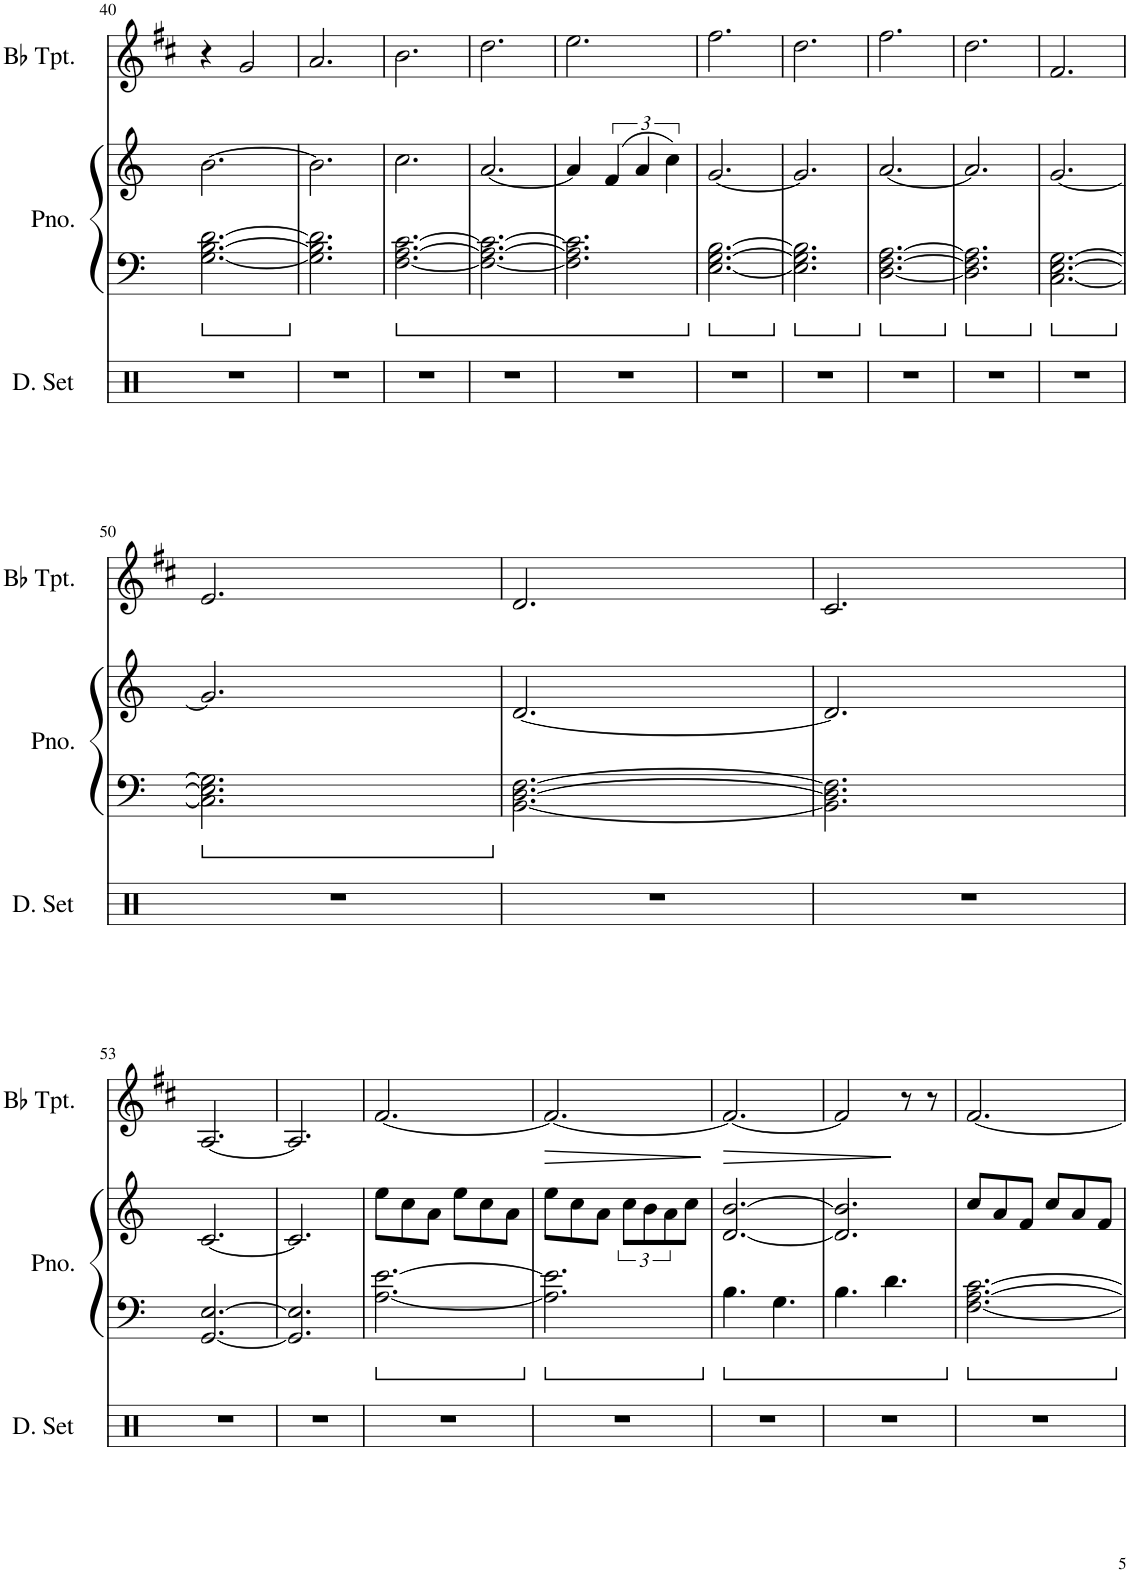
**kern	**kern	**kern	**kern	**dynam
*part3	*part2	*part2	*part1	*part1
*staff4	*staff3	*staff2	*staff1	*staff1
*I"Drumset	*I"Piano	*	*I"Bb Trumpet	*
*I'D. Set	*I'Pno.	*	*I'Bb Tpt.	*
!!LO:PB:g=z
*clefX	*clefF4	*clefG2	*clefG2	*
*	*	*	*Trd1c2	*
*k[]	*k[]	*k[]	*k[f#c#]	*
*M6/8	*M6/8	*M6/8	*M6/8	*
=40	=40	=40	=40	=40
2.r	[2.G\ [2.B\ [2.d\	[2.b\	4r	.
.	.	.	2g/	.
=41	=41	=41	=41	=41
2.r	2.G\] 2.B\] 2.d\]	2.b\]	2.a/	.
=42	=42	=42	=42	=42
2.r	[2.F\ [2.A\ [2.c\	2.cc\	2.b\	.
=43	=43	=43	=43	=43
2.r	2.F\_ 2.A\_ 2.c\_	[2.a/	2.dd\	.
=44	=44	=44	=44	=44
2.r	2.F\] 2.A\] 2.c\]	4a/]	2.ee\	.
.	.	(>6f/	.	.
.	.	6a/	.	.
.	.	6cc\)	.	.
=45	=45	=45	=45	=45
2.r	[2.E\ [2.G\ [2.B\	[2.g/	2.ff#\	.
=46	=46	=46	=46	=46
2.r	2.E\] 2.G\] 2.B\]	2.g/]	2.dd\	.
=47	=47	=47	=47	=47
2.r	[2.D\ [2.F\ [2.A\	[2.a/	2.ff#\	.
=48	=48	=48	=48	=48
2.r	2.D\] 2.F\] 2.A\]	2.a/]	2.dd\	.
=49	=49	=49	=49	=49
2.r	[2.C\ [2.E\ [2.G\	[2.g/	2.f#/	.
!!LO:LB:g=z
=50	=50	=50	=50	=50
2.r	2.C\] 2.E\] 2.G\]	2.g/]	2.e/	.
=51	=51	=51	=51	=51
2.r	[2.BB\ [2.D\ [2.F\	[2.d/	2.d/	.
=52	=52	=52	=52	=52
2.r	2.BB\] 2.D\] 2.F\]	2.d/]	2.c#/	.
!!LO:LB:g=z
=53	=53	=53	=53	=53
2.r	[2.GG/ [2.E/	[2.c/	[2.A/	.
=54	=54	=54	=54	=54
2.r	2.GG/] 2.E/]	2.c/]	2.A/]	.
=55	=55	=55	=55	=55
2.r	[2.A\ [2.e\	8ee\L	[2.f#/	.
.	.	8cc\	.	.
.	.	8a\J	.	.
.	.	8ee\L	.	.
.	.	8cc\	.	.
.	.	8a\J	.	.
=56	=56	=56	=56	=56
!	!	!	!	!LO:HP:b
2.r	2.A\] 2.e\]	8ee\L	2.f#/_	>
.	.	8cc\	.	.
.	.	8a\J	.	.
.	.	12cc\L	.	.
.	.	12b\	.	.
.	.	12a\	.	.
.	.	8cc\J	.	.
.	.	.	.	]
=57	=57	=57	=57	=57
!	!	!	!	!LO:HP:b
2.r	4.B\	[2.d/ [2.b/	2.f#/_	>
.	4.G\	.	.	.
=58	=58	=58	=58	=58
2.r	4.B\	2.d/] 2.b/]	2f#/]	.
.	4.d\	.	.	.
.	.	.	8r	]
.	.	.	8r	.
=59	=59	=59	=59	=59
2.r	[2.F\ [2.A\ [2.c\	8cc/L	[2.f#/	.
.	.	8a/	.	.
.	.	8f/J	.	.
.	.	8cc/L	.	.
.	.	8a/	.	.
.	.	8f/J	.	.
=	=	=	=	=
*-	*-	*-	*-	*-
